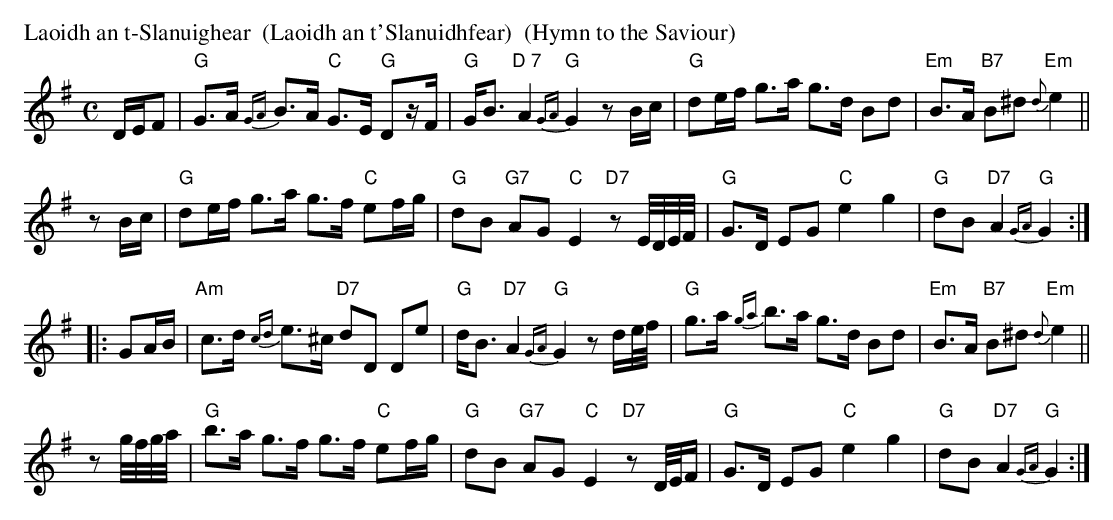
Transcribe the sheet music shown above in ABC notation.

X:1
P: Laoidh an t-Slanuighear  (Laoidh an t'Slanuidhfear)  (Hymn to the Saviour)
M: C
L: 1/16
K: G
DEF2 \
| "G"G3A {GA}B3A "C"G3E "G"D2zF | "G"GB3 "D 7"A4 "G"{GA}G4 z2Bc \
| "G"d2ef g3a g3d B2d2 | "Em"B3A "B7"B2^d2 "Em"{d}e4 ||
z2Bc \
| "G"d2ef g3a g3f "C"e2fg | "G"d2B2 "G7"A2G2 "C"E4 "D7"z2E/D/E/F/ \
| "G"G3D E2G2 "C"e4 g4 | "G"d2B2 "D7"A4 "G"{GA}G4 :|
|: G2AB \
| "Am"c3d {cd}e3^c "D7"d2D2 D2e2 | "G"dB3 "D7"A4 "G"{GA}G4 z2de/f/ \
| "G"g3a {ga}b3a g3d B2d2 | "Em"B3A "B7"B2^d2 "Em"{d}e4 ||
z2g/f/g/a/ \
| "G"b3a g3f g3f "C"e2fg | "G"d2B2 "G7"A2G2 "C"E4 "D7"z2D/E/F \
| "G"G3D E2G2 "C"e4 g4 | "G"d2B2 "D7"A4 "G"{GA}G4 :|
